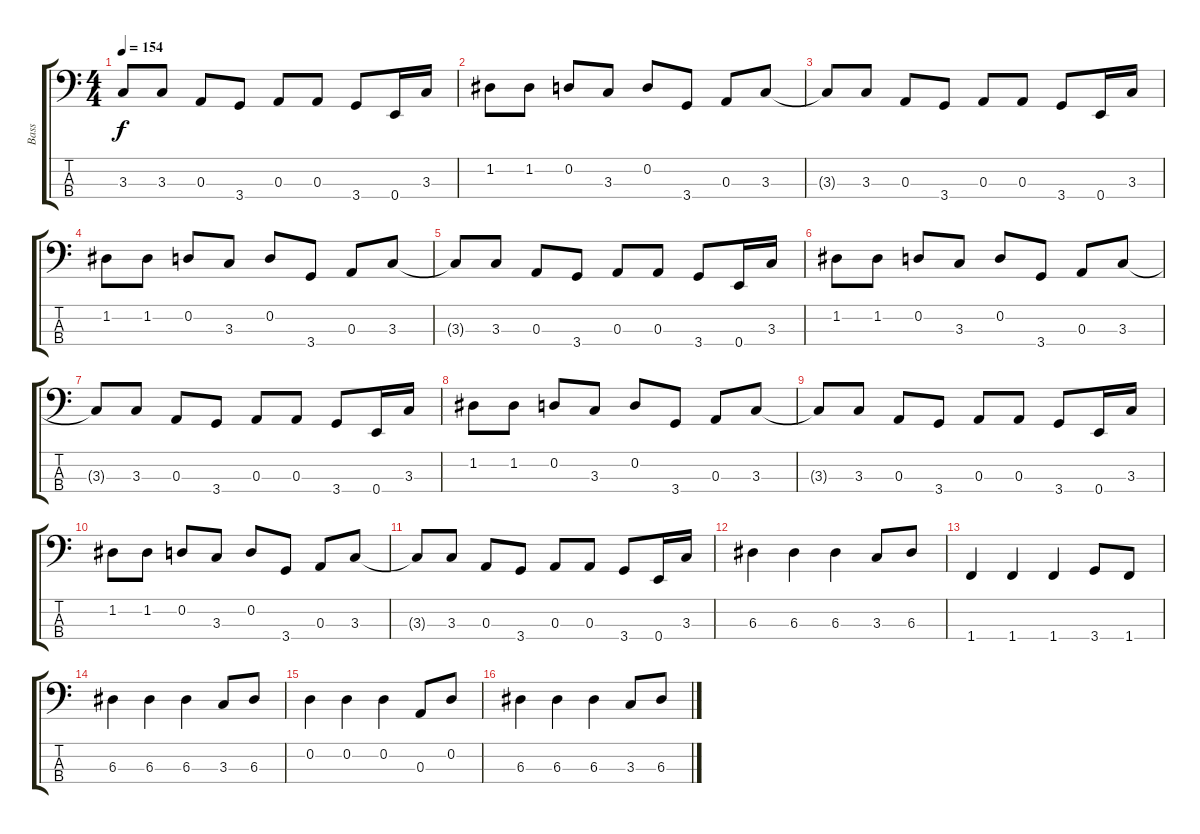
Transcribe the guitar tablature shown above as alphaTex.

\track ("Bass" "Bass") {instrument electricbassfinger}
\staff {score tabs}
\tuning (G2 D2 A1 E1) {hide}
\ts (4 4)
\tempo 154
\clef f4
\ks c
3.3{t}.8{dy f} 3.3.8 0.3.8 3.4.8 0.3.8 0.3.8 3.4.8 0.4.16 3.3.16 |
1.2.8 1.2.8 0.2.8 3.3.8 0.2.8 3.4.8 0.3.8 3.3.8 |
3.3{t}.8 3.3.8 0.3.8 3.4.8 0.3.8 0.3.8 3.4.8 0.4.16 3.3.16 |
1.2.8 1.2.8 0.2.8 3.3.8 0.2.8 3.4.8 0.3.8 3.3.8 |
3.3{t}.8 3.3.8 0.3.8 3.4.8 0.3.8 0.3.8 3.4.8 0.4.16 3.3.16 |
1.2.8 1.2.8 0.2.8 3.3.8 0.2.8 3.4.8 0.3.8 3.3.8 |
3.3{t}.8 3.3.8 0.3.8 3.4.8 0.3.8 0.3.8 3.4.8 0.4.16 3.3.16 |
1.2.8 1.2.8 0.2.8 3.3.8 0.2.8 3.4.8 0.3.8 3.3.8 |
3.3{t}.8 3.3.8 0.3.8 3.4.8 0.3.8 0.3.8 3.4.8 0.4.16 3.3.16 |
1.2.8 1.2.8 0.2.8 3.3.8 0.2.8 3.4.8 0.3.8 3.3.8 |
3.3{t}.8 3.3.8 0.3.8 3.4.8 0.3.8 0.3.8 3.4.8 0.4.16 3.3.16 |
6.3.4 6.3.4 6.3.4 3.3.8 6.3.8 |
1.4.4 1.4.4 1.4.4 3.4.8 1.4.8 |
6.3.4 6.3.4 6.3.4 3.3.8 6.3.8 |
0.2.4 0.2.4 0.2.4 0.3.8 0.2.8 |
6.3.4 6.3.4 6.3.4 3.3.8 6.3.8
